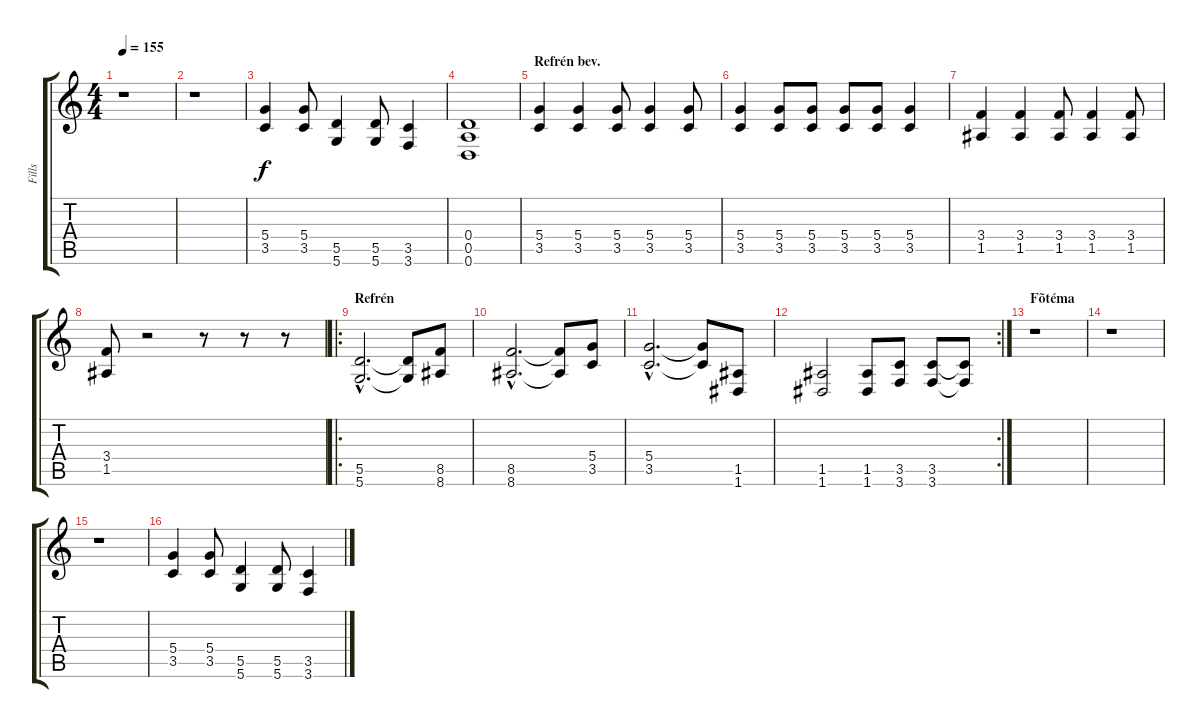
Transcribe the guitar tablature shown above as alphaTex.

\track ("Fills" "Fills") {instrument distortionguitar}
\staff {score tabs}
\tuning (E4 B3 G3 D3 A2 D2) {hide}
\ts (4 4)
\tempo 155
\clef g2
\ks c
r.1{dy f} |
r.1 |
(5.4 3.5).4 (5.4 3.5).8 (5.5 5.6).4 (5.5 5.6).8 (3.5 3.6).4 |
(0.4 0.5 0.6).1 |
\section ("" "Refrén bev.")
(5.4 3.5).4 (5.4 3.5).4 (5.4 3.5).8 (5.4 3.5).4 (5.4 3.5).8 |
(5.4 3.5).4 (5.4 3.5).8 (5.4 3.5).8 (5.4 3.5).8 (5.4 3.5).8 (5.4 3.5).4 |
(3.4 1.5).4 (3.4 1.5).4 (3.4 1.5).8 (3.4 1.5).4 (3.4 1.5).8 |
(3.4 1.5).8 r.2 r.8 r.8 r.8 |
\ro
\section ("" "Refrén")
(5.5{hac} 5.6{hac}).2{d} (5.5{t} 5.6{t}).8 (8.5 8.6).8 |
(8.5{hac} 8.6{hac}).2{d} (8.5{t} 8.6{t}).8 (5.4 3.5).8 |
(5.4{hac} 3.5{hac}).2{d} (5.4{t} 3.5{t}).8 (1.5 1.6).8 |
\rc 2
(1.5 1.6).2 (1.5 1.6).8 (3.5 3.6).8 (3.5 3.6).8 (3.5{t} 3.6{t}).8 |
\section ("" "Fõtéma")
r.1 |
r.1 |
r.1 |
(5.4 3.5).4 (5.4 3.5).8 (5.5 5.6).4 (5.5 5.6).8 (3.5 3.6).4
